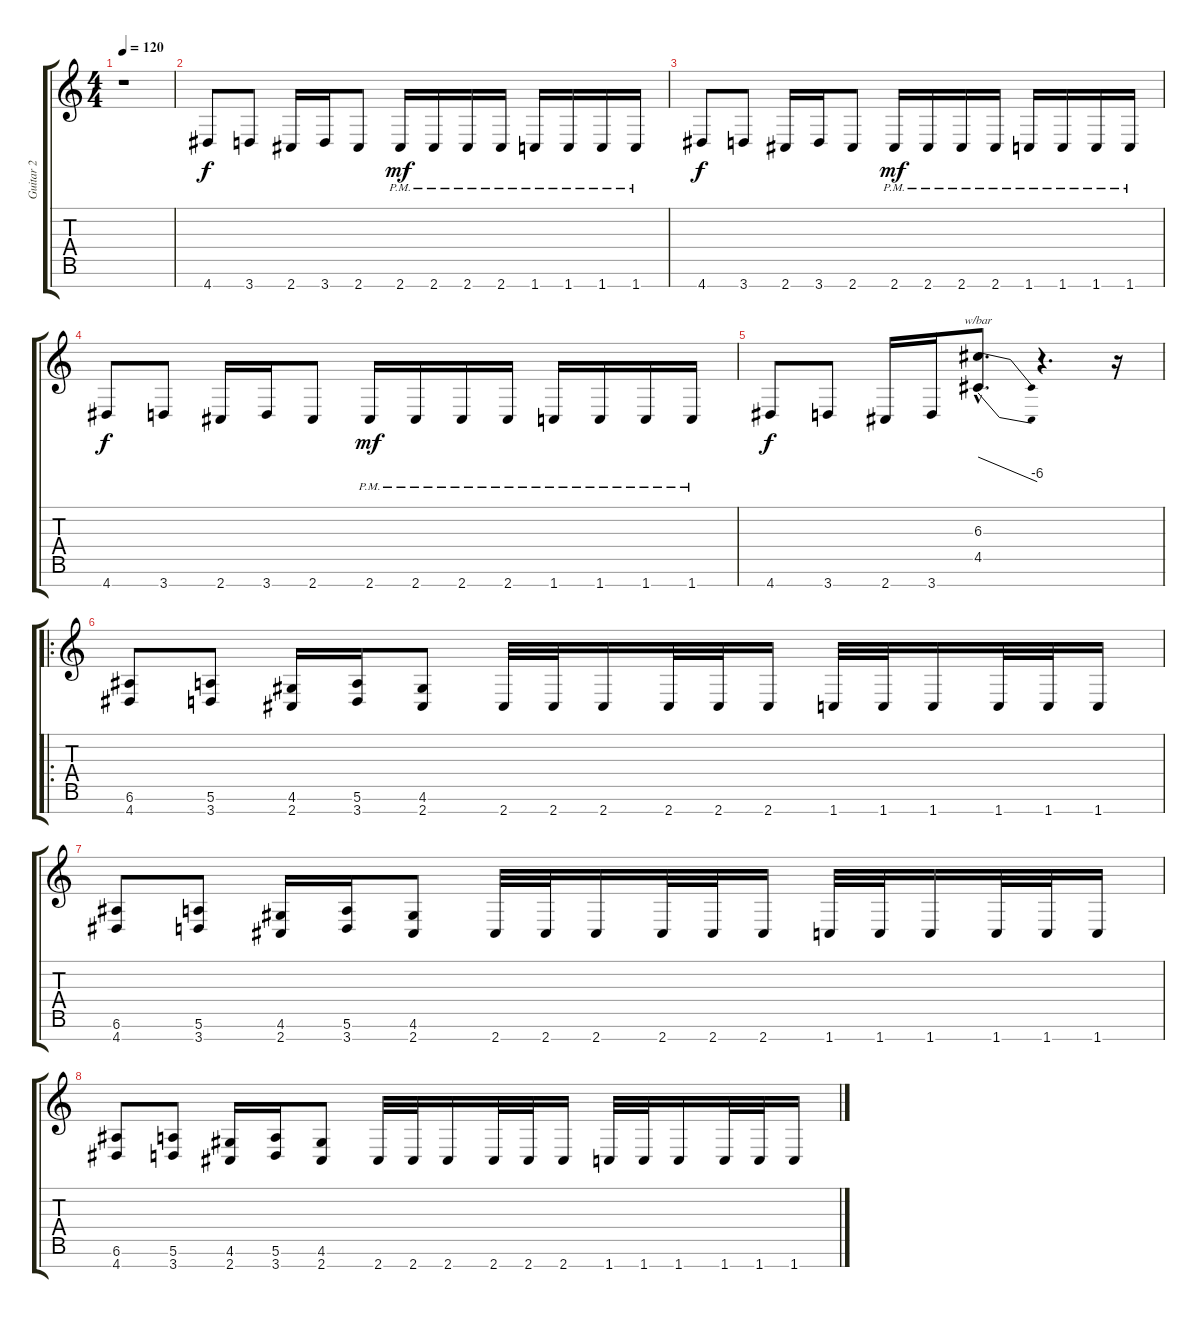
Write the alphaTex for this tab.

\track ("Guitar 2" "Guitar 2") {instrument overdrivenguitar}
\staff {score tabs}
\tuning (E4 B3 G3 D3 A2 E2 B1) {hide}
\ts (4 4)
\tempo 120
\clef g2
\ks c
r.1{dy f instrument overdrivenguitar} |
4.7.8 3.7.8 2.7.16 3.7.16 2.7.8 2.7{pm}.16{dy mf} 2.7{pm}.16 2.7{pm}.16 2.7{pm}.16 1.7{pm}.16 1.7{pm}.16 1.7{pm}.16 1.7{pm}.16 |
4.7.8{dy f} 3.7.8 2.7.16 3.7.16 2.7.8 2.7{pm}.16{dy mf} 2.7{pm}.16 2.7{pm}.16 2.7{pm}.16 1.7{pm}.16 1.7{pm}.16 1.7{pm}.16 1.7{pm}.16 |
4.7.8{dy f} 3.7.8 2.7.16 3.7.16 2.7.8 2.7{pm}.16{dy mf} 2.7{pm}.16 2.7{pm}.16 2.7{pm}.16 1.7{pm}.16 1.7{pm}.16 1.7{pm}.16 1.7{pm}.16 |
4.7.8{dy f} 3.7.8 2.7.16 3.7.16 (6.3{hac} 4.5{hac}).8{d tbe (dive default 0 0 60 -24)} r.4{d} r.16 |
\ro
(6.6 4.7).8 (5.6 3.7).8 (4.6 2.7).16 (5.6 3.7).16 (4.6 2.7).8 2.7.32 2.7.32 2.7.16 2.7.32 2.7.32 2.7.16 1.7.32 1.7.32 1.7.16 1.7.32 1.7.32 1.7.16 |
(6.6 4.7).8 (5.6 3.7).8 (4.6 2.7).16 (5.6 3.7).16 (4.6 2.7).8 2.7.32 2.7.32 2.7.16 2.7.32 2.7.32 2.7.16 1.7.32 1.7.32 1.7.16 1.7.32 1.7.32 1.7.16 |
(6.6 4.7).8 (5.6 3.7).8 (4.6 2.7).16 (5.6 3.7).16 (4.6 2.7).8 2.7.32 2.7.32 2.7.16 2.7.32 2.7.32 2.7.16 1.7.32 1.7.32 1.7.16 1.7.32 1.7.32 1.7.16
